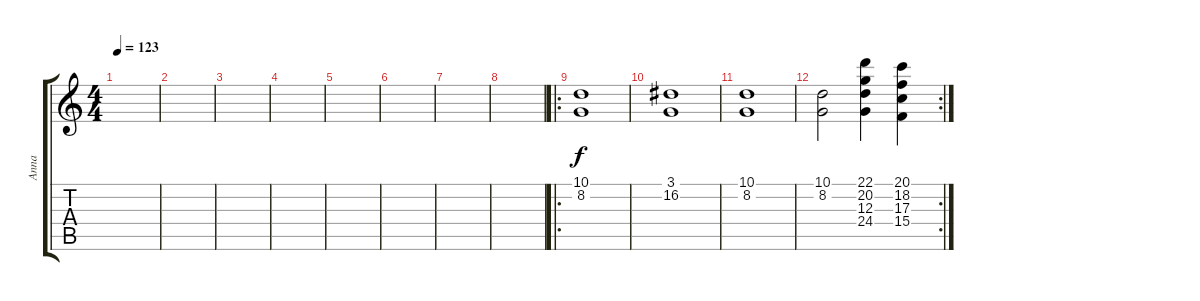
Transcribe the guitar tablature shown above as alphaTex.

\track ("Anna" "Anna") {instrument synthstrings2}
\staff {score tabs}
\tuning (E4 B3 G3 D3 A2 E2) {hide}
\ts (4 4)
\tempo 123
\clef g2
\ks c
|
|
|
|
|
|
|
|
\ro
(10.1 8.2).1 |
(3.1 16.2).1 |
(10.1 8.2).1 |
\rc 2
(10.1 8.2).2 (22.1 20.2 12.3 24.4).4 (20.1 18.2 17.3 15.4).4
